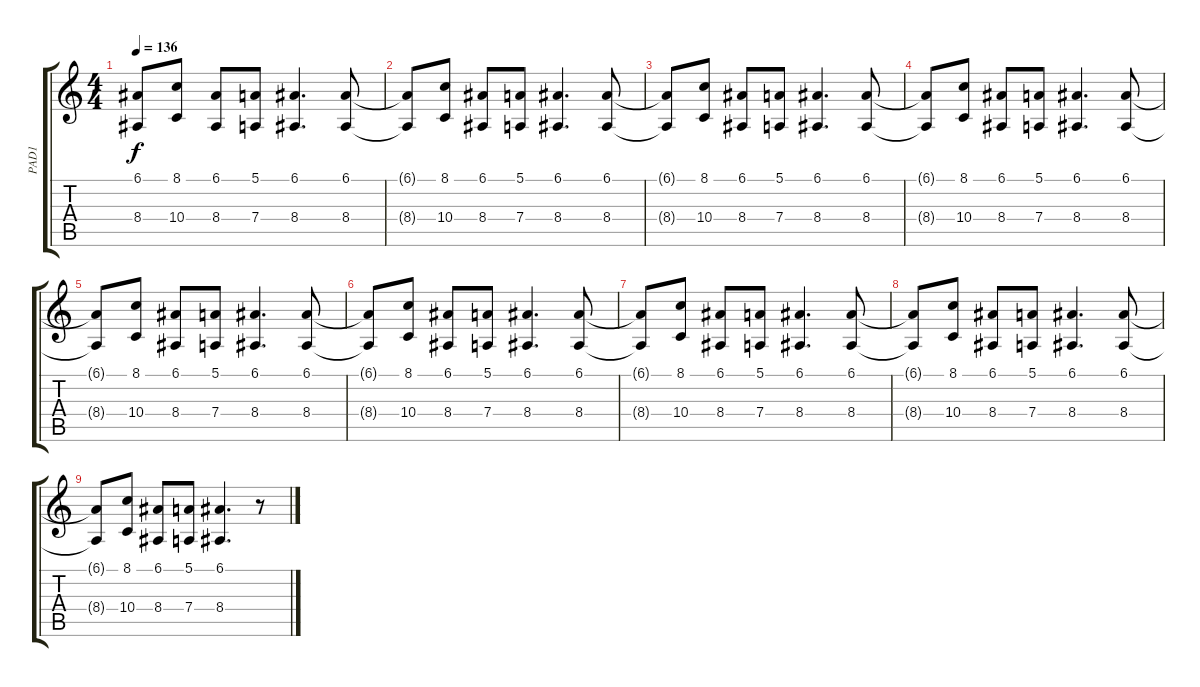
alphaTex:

\track ("PAD1" "PAD1") {instrument drawbarorgan}
\staff {score tabs}
\tuning (E4 B3 G3 D3 A2 E2) {hide}
\ts (4 4)
\tempo 136
\clef g2
\ks c
(6.1{t} 8.4{t}).8{dy f} (8.1 10.4).8 (6.1 8.4).8 (5.1 7.4).8 (6.1 8.4).4{d} (6.1 8.4).8 |
(6.1{t} 8.4{t}).8 (8.1 10.4).8 (6.1 8.4).8 (5.1 7.4).8 (6.1 8.4).4{d} (6.1 8.4).8 |
(6.1{t} 8.4{t}).8 (8.1 10.4).8 (6.1 8.4).8 (5.1 7.4).8 (6.1 8.4).4{d} (6.1 8.4).8 |
(6.1{t} 8.4{t}).8 (8.1 10.4).8 (6.1 8.4).8 (5.1 7.4).8 (6.1 8.4).4{d} (6.1 8.4).8 |
(6.1{t} 8.4{t}).8 (8.1 10.4).8 (6.1 8.4).8 (5.1 7.4).8 (6.1 8.4).4{d} (6.1 8.4).8 |
(6.1{t} 8.4{t}).8 (8.1 10.4).8 (6.1 8.4).8 (5.1 7.4).8 (6.1 8.4).4{d} (6.1 8.4).8 |
(6.1{t} 8.4{t}).8 (8.1 10.4).8 (6.1 8.4).8 (5.1 7.4).8 (6.1 8.4).4{d} (6.1 8.4).8 |
(6.1{t} 8.4{t}).8 (8.1 10.4).8 (6.1 8.4).8 (5.1 7.4).8 (6.1 8.4).4{d} (6.1 8.4).8 |
(6.1{t} 8.4{t}).8 (8.1 10.4).8 (6.1 8.4).8 (5.1 7.4).8 (6.1 8.4).4{d} r.8
